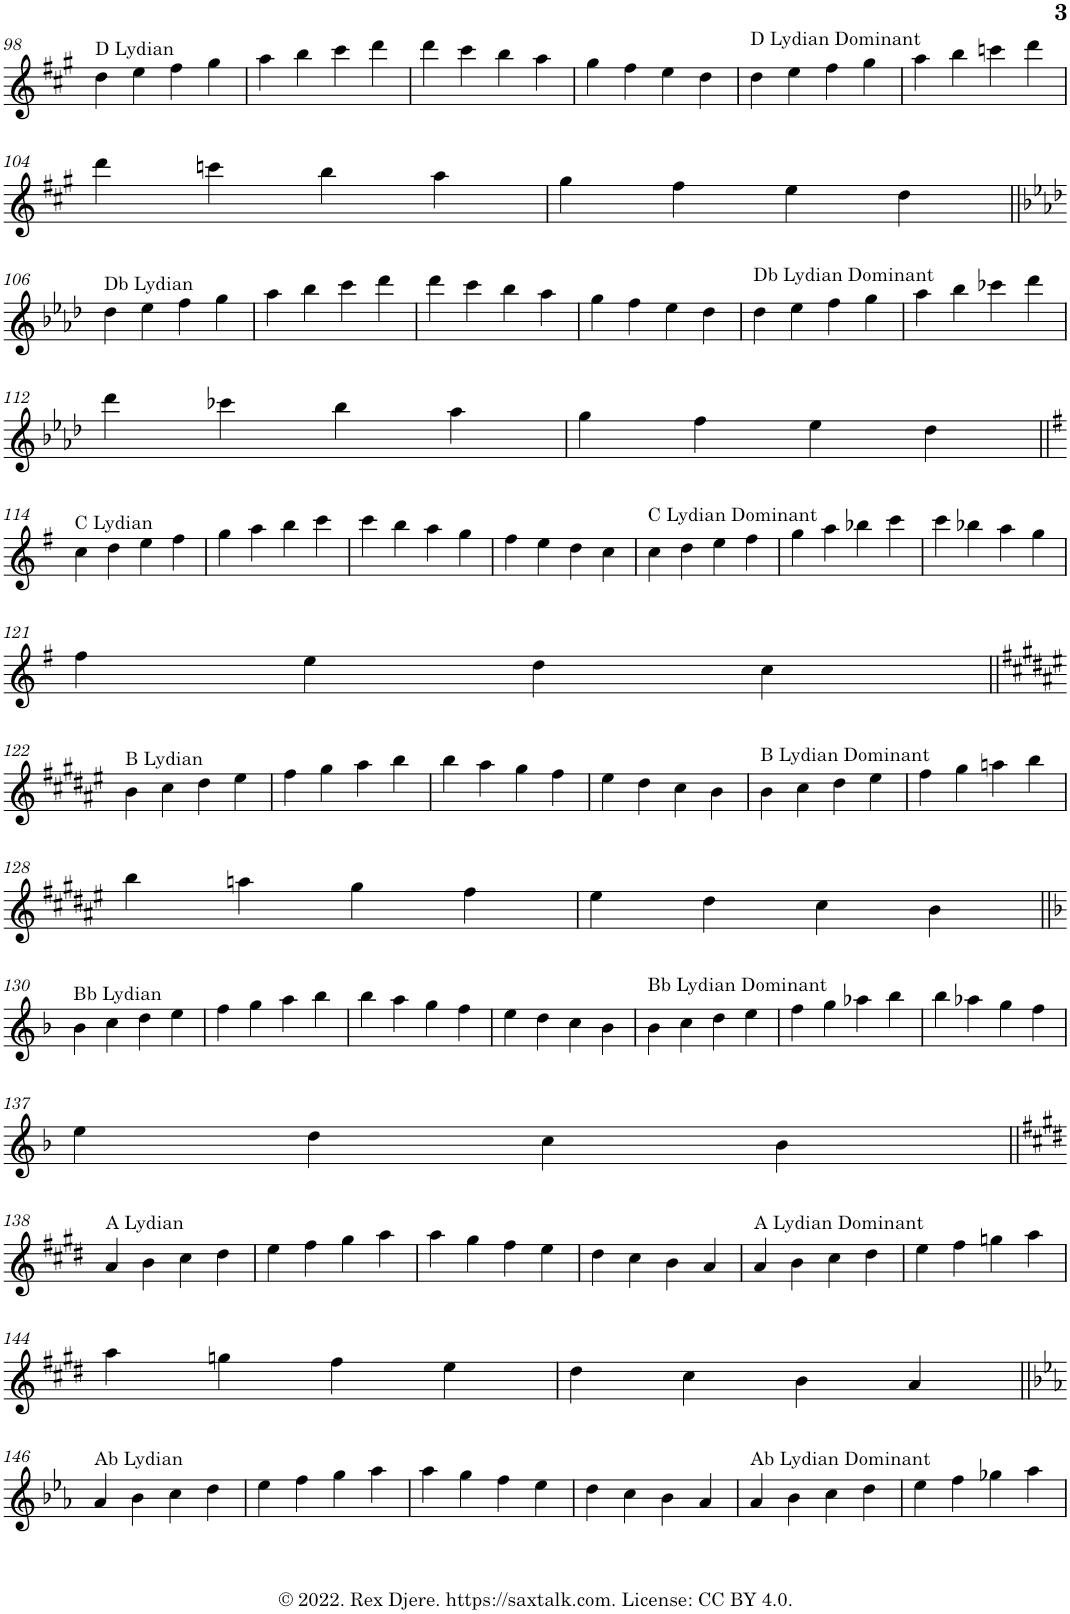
**kern
*part1
*staff1
*I"Alto Saxophone
*I'A. Sax.
!!LO:PB:g=z
*clefG2
*Trd5c9
*k[f#c#g#]
*M4/4
=98
!LO:TX:a:t=D Lydian
4dd\
4ee\
4ff#\
4gg#\
=99
4aa\
4bb\
4ccc#\
4ddd\
=100
4ddd\
4ccc#\
4bb\
4aa\
=101
4gg#\
4ff#\
4ee\
4dd\
=102
!LO:TX:a:t=D Lydian Dominant
4dd\
4ee\
4ff#\
4gg#\
=103
4aa\
4bb\
4cccn\
4ddd\
!!LO:LB:g=z
=104
4ddd\
4cccn\
4bb\
4aa\
=105
4gg#\
4ff#\
4ee\
4dd\
!!LO:LB:g=z
=106||
*k[b-e-a-d-]
!LO:TX:a:t=Db Lydian
4dd-\
4ee-\
4ff\
4gg\
=107
4aa-\
4bb-\
4ccc\
4ddd-\
=108
4ddd-\
4ccc\
4bb-\
4aa-\
=109
4gg\
4ff\
4ee-\
4dd-\
=110
!LO:TX:a:t=Db Lydian Dominant
4dd-\
4ee-\
4ff\
4gg\
=111
4aa-\
4bb-\
4ccc-X\
4ddd-\
!!LO:LB:g=z
=112
4ddd-\
4ccc-X\
4bb-\
4aa-\
=113
4gg\
4ff\
4ee-\
4dd-\
!!LO:LB:g=z
=114||
*k[f#]
!LO:TX:a:t=C Lydian
4cc\
4dd\
4ee\
4ff#\
=115
4gg\
4aa\
4bb\
4ccc\
=116
4ccc\
4bb\
4aa\
4gg\
=117
4ff#\
4ee\
4dd\
4cc\
=118
!LO:TX:a:t=C Lydian Dominant
4cc\
4dd\
4ee\
4ff#\
=119
4gg\
4aa\
4bb-X\
4ccc\
=120
4ccc\
4bb-X\
4aa\
4gg\
!!LO:LB:g=z
=121
4ff#\
4ee\
4dd\
4cc\
!!LO:LB:g=z
=122||
*k[f#c#g#d#a#e#]
!LO:TX:a:t=B Lydian
4b\
4cc#\
4dd#\
4ee#\
=123
4ff#\
4gg#\
4aa#\
4bb\
=124
4bb\
4aa#\
4gg#\
4ff#\
=125
4ee#\
4dd#\
4cc#\
4b\
=126
!LO:TX:a:t=B Lydian Dominant
4b\
4cc#\
4dd#\
4ee#\
=127
4ff#\
4gg#\
4aan\
4bb\
!!LO:LB:g=z
=128
4bb\
4aan\
4gg#\
4ff#\
=129
4ee#\
4dd#\
4cc#\
4b\
!!LO:LB:g=z
=130||
*k[b-]
!LO:TX:a:t=Bb Lydian
4b-\
4cc\
4dd\
4ee\
=131
4ff\
4gg\
4aa\
4bb-\
=132
4bb-\
4aa\
4gg\
4ff\
=133
4ee\
4dd\
4cc\
4b-\
=134
!LO:TX:a:t=Bb Lydian Dominant
4b-\
4cc\
4dd\
4ee\
=135
4ff\
4gg\
4aa-X\
4bb-\
=136
4bb-\
4aa-X\
4gg\
4ff\
!!LO:LB:g=z
=137
4ee\
4dd\
4cc\
4b-\
!!LO:LB:g=z
=138||
*k[f#c#g#d#]
!LO:TX:a:t=A Lydian
4a/
4b\
4cc#\
4dd#\
=139
4ee\
4ff#\
4gg#\
4aa\
=140
4aa\
4gg#\
4ff#\
4ee\
=141
4dd#\
4cc#\
4b\
4a/
=142
!LO:TX:a:t=A Lydian Dominant
4a/
4b\
4cc#\
4dd#\
=143
4ee\
4ff#\
4ggn\
4aa\
!!LO:LB:g=z
=144
4aa\
4ggn\
4ff#\
4ee\
=145
4dd#\
4cc#\
4b\
4a/
!!LO:LB:g=z
=146||
*k[b-e-a-]
!LO:TX:a:t=Ab Lydian
4a-/
4b-\
4cc\
4dd\
=147
4ee-\
4ff\
4gg\
4aa-\
=148
4aa-\
4gg\
4ff\
4ee-\
=149
4dd\
4cc\
4b-\
4a-/
=150
!LO:TX:a:t=Ab Lydian Dominant
4a-/
4b-\
4cc\
4dd\
=151
4ee-\
4ff\
4gg-X\
4aa-\
=
*-
